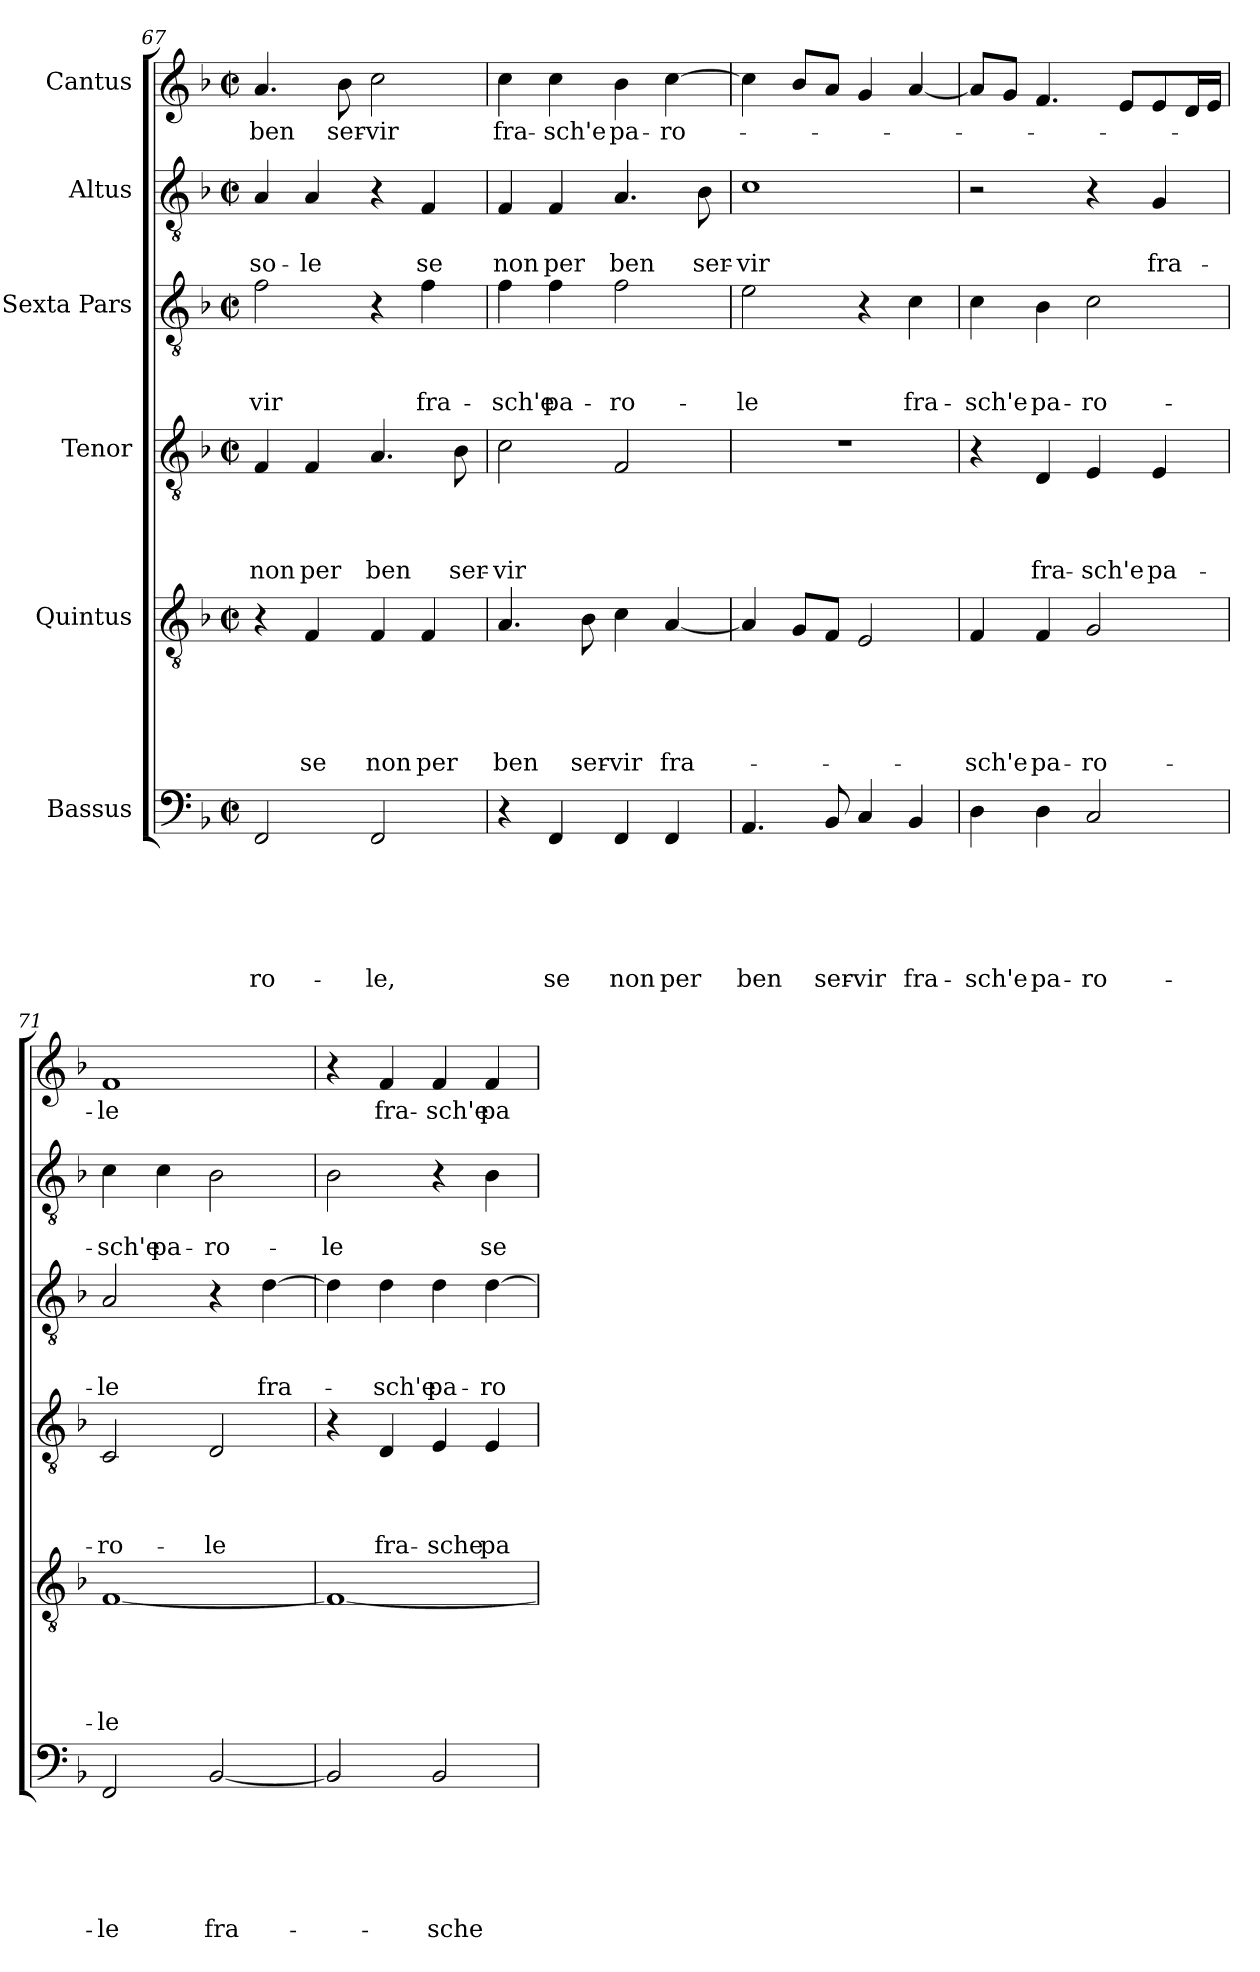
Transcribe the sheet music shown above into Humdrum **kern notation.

**kern	**text	**text	**text	**text	**text	**text	**kern	**text	**text	**text	**text	**text	**kern	**text	**text	**text	**text	**kern	**text	**text	**text	**kern	**text	**text	**kern	**text
*part6	*part6	*part6	*part6	*part6	*part6	*part6	*part5	*part5	*part5	*part5	*part5	*part5	*part4	*part4	*part4	*part4	*part4	*part3	*part3	*part3	*part3	*part2	*part2	*part2	*part1	*part1
*staff6	*staff6	*staff6	*staff6	*staff6	*staff6	*staff6	*staff5	*staff5	*staff5	*staff5	*staff5	*staff5	*staff4	*staff4	*staff4	*staff4	*staff4	*staff3	*staff3	*staff3	*staff3	*staff2	*staff2	*staff2	*staff1	*staff1
*I"Bassus	*	*	*	*	*	*	*I"Quintus	*	*	*	*	*	*I"Tenor	*	*	*	*	*I"Sexta Pars	*	*	*	*I"Altus	*	*	*I"Cantus	*
*clefF4	*	*	*	*	*	*	*clefGv2	*	*	*	*	*	*clefGv2	*	*	*	*	*clefGv2	*	*	*	*clefGv2	*	*	*clefG2	*
*k[b-]	*	*	*	*	*	*	*k[b-]	*	*	*	*	*	*k[b-]	*	*	*	*	*k[b-]	*	*	*	*k[b-]	*	*	*k[b-]	*
*F:	*	*	*	*	*	*	*F:	*	*	*	*	*	*F:	*	*	*	*	*F:	*	*	*	*F:	*	*	*F:	*
*M2/2	*	*	*	*	*	*	*M2/2	*	*	*	*	*	*M2/2	*	*	*	*	*M2/2	*	*	*	*M2/2	*	*	*M2/2	*
*met(c|)	*	*	*	*	*	*	*met(c|)	*	*	*	*	*	*met(c|)	*	*	*	*	*met(c|)	*	*	*	*met(c|)	*	*	*met(c|)	*
=67	=67	=67	=67	=67	=67	=67	=67	=67	=67	=67	=67	=67	=67	=67	=67	=67	=67	=67	=67	=67	=67	=67	=67	=67	=67	=67
2FF/	.	.	.	.	.	-ro-	4r	.	.	.	.	.	4F/	.	.	.	non	2f\	.	.	-vir	4A/	.	so-	4.a/	ben
.	.	.	.	.	.	.	4F/	.	.	.	.	se	4F/	.	.	.	per	.	.	.	.	4A/	.	-le	.	.
.	.	.	.	.	.	.	.	.	.	.	.	.	.	.	.	.	.	.	.	.	.	.	.	.	8b-\	ser-
2FF/	.	.	.	.	.	-le,	4F/	.	.	.	.	non	4.A/	.	.	.	ben	4r	.	.	.	4r	.	.	2cc\	-vir
.	.	.	.	.	.	.	4F/	.	.	.	.	per	.	.	.	.	.	4f\	.	.	fra-	4F/	.	se	.	.
.	.	.	.	.	.	.	.	.	.	.	.	.	8B-\	.	.	.	ser-	.	.	.	.	.	.	.	.	.
!!LO:LB:g=z
=68	=68	=68	=68	=68	=68	=68	=68	=68	=68	=68	=68	=68	=68	=68	=68	=68	=68	=68	=68	=68	=68	=68	=68	=68	=68	=68
4r	.	.	.	.	.	.	4.A/	.	.	.	.	ben	2c\	.	.	.	-vir	4f\	.	.	-sch'e	4F/	.	non	4cc\	fra-
4FF/	.	.	.	.	.	se	.	.	.	.	.	.	.	.	.	.	.	4f\	.	.	pa-	4F/	.	per	4cc\	-sch'e
.	.	.	.	.	.	.	8B-\	.	.	.	.	ser-	.	.	.	.	.	.	.	.	.	.	.	.	.	.
4FF/	.	.	.	.	.	non	4c\	.	.	.	.	-vir	2F/	.	.	.	.	2f\	.	.	-ro-	4.A/	.	ben	4b-\	pa-
4FF/	.	.	.	.	.	per	[4A/	.	.	.	.	fra-	.	.	.	.	.	.	.	.	.	.	.	.	[4cc\	-ro-
.	.	.	.	.	.	.	.	.	.	.	.	.	.	.	.	.	.	.	.	.	.	8B-\	.	ser-	.	.
=69	=69	=69	=69	=69	=69	=69	=69	=69	=69	=69	=69	=69	=69	=69	=69	=69	=69	=69	=69	=69	=69	=69	=69	=69	=69	=69
4.AA/	.	.	.	.	.	ben	4A/]	.	.	.	.	.	1r	.	.	.	.	2e\	.	.	-le	1c	.	-vir	4cc\]	.
.	.	.	.	.	.	.	8G/L	.	.	.	.	.	.	.	.	.	.	.	.	.	.	.	.	.	8b-/L	.
8BB-/	.	.	.	.	.	ser-	8F/J	.	.	.	.	.	.	.	.	.	.	.	.	.	.	.	.	.	8a/J	.
4C/	.	.	.	.	.	-vir	2E/	.	.	.	.	.	.	.	.	.	.	4r	.	.	.	.	.	.	4g/	.
4BB-/	.	.	.	.	.	fra-	.	.	.	.	.	.	.	.	.	.	.	4c\	.	.	fra-	.	.	.	[4a/	.
=70	=70	=70	=70	=70	=70	=70	=70	=70	=70	=70	=70	=70	=70	=70	=70	=70	=70	=70	=70	=70	=70	=70	=70	=70	=70	=70
4D\	.	.	.	.	.	-sch'e	4F/	.	.	.	.	-sch'e	4r	.	.	.	.	4c\	.	.	-sch'e	2r	.	.	8a/L]	.
.	.	.	.	.	.	.	.	.	.	.	.	.	.	.	.	.	.	.	.	.	.	.	.	.	8g/J	.
4D\	.	.	.	.	.	pa-	4F/	.	.	.	.	pa-	4D/	.	.	.	fra-	4B-\	.	.	pa-	.	.	.	4.f/	.
2C/	.	.	.	.	.	-ro-	2G/	.	.	.	.	-ro-	4E/	.	.	.	-sch'e	2c\	.	.	-ro-	4r	.	.	.	.
.	.	.	.	.	.	.	.	.	.	.	.	.	.	.	.	.	.	.	.	.	.	.	.	.	8e/L	.
.	.	.	.	.	.	.	.	.	.	.	.	.	4E/	.	.	.	pa-	.	.	.	.	4G/	.	fra-	8e/	.
.	.	.	.	.	.	.	.	.	.	.	.	.	.	.	.	.	.	.	.	.	.	.	.	.	16d/L	.
.	.	.	.	.	.	.	.	.	.	.	.	.	.	.	.	.	.	.	.	.	.	.	.	.	16e/JJ	.
=71	=71	=71	=71	=71	=71	=71	=71	=71	=71	=71	=71	=71	=71	=71	=71	=71	=71	=71	=71	=71	=71	=71	=71	=71	=71	=71
2FF/	.	.	.	.	.	-le	[1F	.	.	.	.	-le	2C/	.	.	.	-ro-	2A/	.	.	-le	4c\	.	-sch'e	1f	-le
.	.	.	.	.	.	.	.	.	.	.	.	.	.	.	.	.	.	.	.	.	.	4c\	.	pa-	.	.
[2BB-/	.	.	.	.	.	fra-	.	.	.	.	.	.	2D/	.	.	.	-le	4r	.	.	.	2B-\	.	-ro-	.	.
.	.	.	.	.	.	.	.	.	.	.	.	.	.	.	.	.	.	[4d\	.	.	fra-	.	.	.	.	.
=72	=72	=72	=72	=72	=72	=72	=72	=72	=72	=72	=72	=72	=72	=72	=72	=72	=72	=72	=72	=72	=72	=72	=72	=72	=72	=72
2BB-/]	.	.	.	.	.	.	1F_	.	.	.	.	.	4r	.	.	.	.	4d\]	.	.	.	2B-\	.	-le	4r	.
.	.	.	.	.	.	.	.	.	.	.	.	.	4D/	.	.	.	fra-	4d\	.	.	-sch'e	.	.	.	4f/	fra-
2BB-/	.	.	.	.	.	-sche	.	.	.	.	.	.	4E/	.	.	.	-sche	4d\	.	.	pa-	4r	.	.	4f/	-sch'e
.	.	.	.	.	.	.	.	.	.	.	.	.	4E/	.	.	.	pa-	[4d\	.	.	-ro-	4B-\	.	se	4f/	pa-
=	=	=	=	=	=	=	=	=	=	=	=	=	=	=	=	=	=	=	=	=	=	=	=	=	=	=
*-	*-	*-	*-	*-	*-	*-	*-	*-	*-	*-	*-	*-	*-	*-	*-	*-	*-	*-	*-	*-	*-	*-	*-	*-	*-	*-
